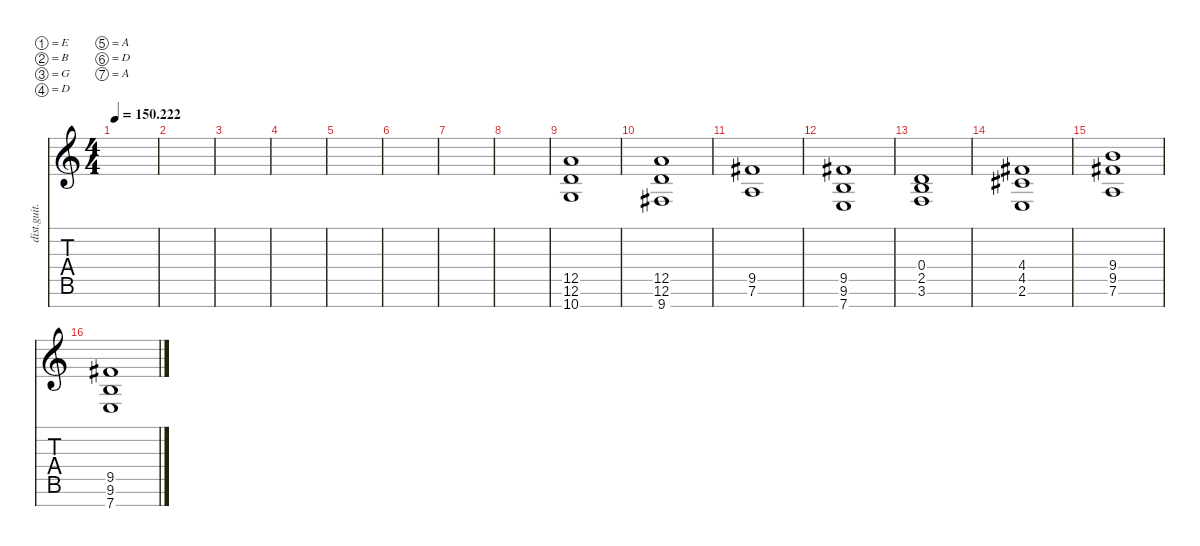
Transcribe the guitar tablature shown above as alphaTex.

\defaultSystemsLayout 4
\hideDynamics
\bracketExtendMode nobrackets
\otherSystemsTrackNameOrientation horizontal
\track ("Distortion Guitar" "dist.guit.") {instrument distortionguitar}
\staff {score tabs}
\tuning (E4 B3 G3 D3 A2 D2 A1)
\ts (4 4)
\tempo
150.222
\accidentals auto
\clef g2
\ottava regular
\simile none
\ks c
|
|
|
|
|
|
|
|
(10.7 12.6 12.5).1 |
(9.7 12.6 12.5).1 |
(7.6 9.5).1 |
(9.5 7.7 9.6).1 |
(3.6 2.5 0.4).1 |
(2.6 4.5 4.4).1 |
(7.6 9.5 9.4).1 |
(7.7 9.6 9.5).1
